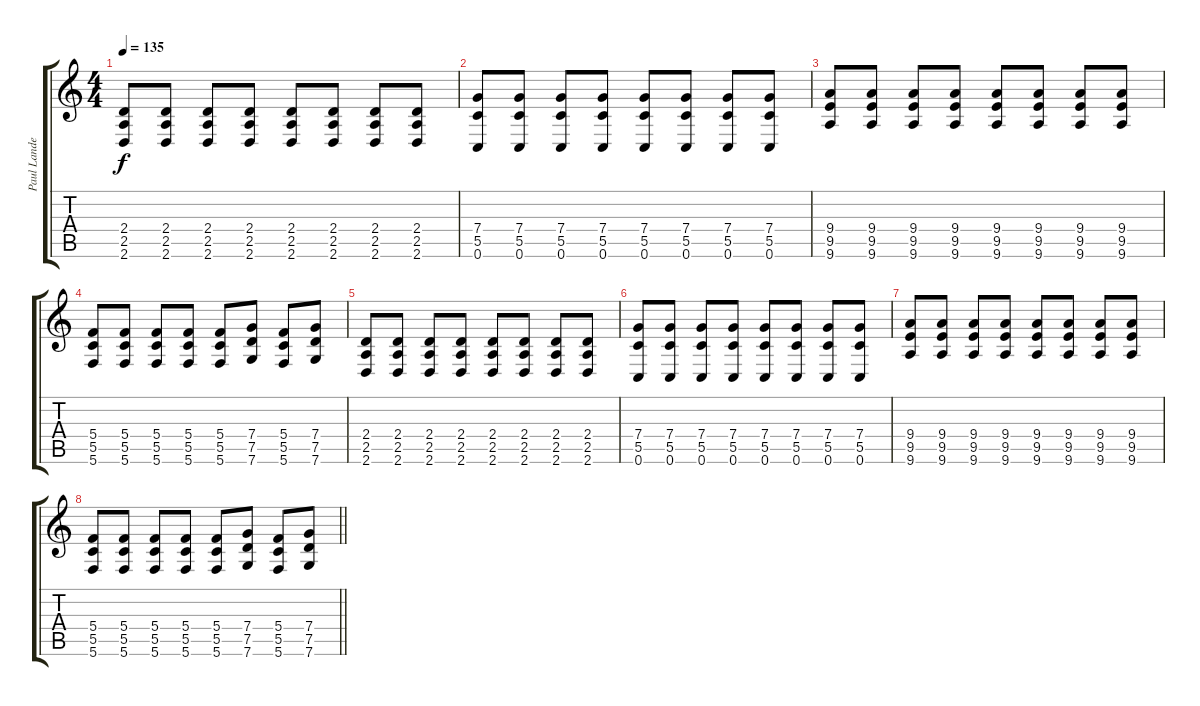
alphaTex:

\track ("Paul Landers" "Paul Lande") {instrument distortionguitar}
\staff {score tabs}
\tuning (D4 A3 F3 C3 G2 C2) {hide}
\ts (4 4)
\tempo 135
\clef g2
\ks c
(2.4 2.5 2.6).8{dy f} (2.4 2.5 2.6).8 (2.4 2.5 2.6).8 (2.4 2.5 2.6).8 (2.4 2.5 2.6).8 (2.4 2.5 2.6).8 (2.4 2.5 2.6).8 (2.4 2.5 2.6).8 |
(7.4 5.5 0.6).8 (7.4 5.5 0.6).8 (7.4 5.5 0.6).8 (7.4 5.5 0.6).8 (7.4 5.5 0.6).8 (7.4 5.5 0.6).8 (7.4 5.5 0.6).8 (7.4 5.5 0.6).8 |
(9.4 9.5 9.6).8 (9.4 9.5 9.6).8 (9.4 9.5 9.6).8 (9.4 9.5 9.6).8 (9.4 9.5 9.6).8 (9.4 9.5 9.6).8 (9.4 9.5 9.6).8 (9.4 9.5 9.6).8 |
(5.4 5.5 5.6).8 (5.4 5.5 5.6).8 (5.4 5.5 5.6).8 (5.4 5.5 5.6).8 (5.4 5.5 5.6).8 (7.4 7.5 7.6).8 (5.4 5.5 5.6).8 (7.4 7.5 7.6).8 |
(2.4 2.5 2.6).8 (2.4 2.5 2.6).8 (2.4 2.5 2.6).8 (2.4 2.5 2.6).8 (2.4 2.5 2.6).8 (2.4 2.5 2.6).8 (2.4 2.5 2.6).8 (2.4 2.5 2.6).8 |
(7.4 5.5 0.6).8 (7.4 5.5 0.6).8 (7.4 5.5 0.6).8 (7.4 5.5 0.6).8 (7.4 5.5 0.6).8 (7.4 5.5 0.6).8 (7.4 5.5 0.6).8 (7.4 5.5 0.6).8 |
(9.4 9.5 9.6).8 (9.4 9.5 9.6).8 (9.4 9.5 9.6).8 (9.4 9.5 9.6).8 (9.4 9.5 9.6).8 (9.4 9.5 9.6).8 (9.4 9.5 9.6).8 (9.4 9.5 9.6).8 |
\barLineRight lightlight
(5.4 5.5 5.6).8 (5.4 5.5 5.6).8 (5.4 5.5 5.6).8 (5.4 5.5 5.6).8 (5.4 5.5 5.6).8 (7.4 7.5 7.6).8 (5.4 5.5 5.6).8 (7.4 7.5 7.6).8
